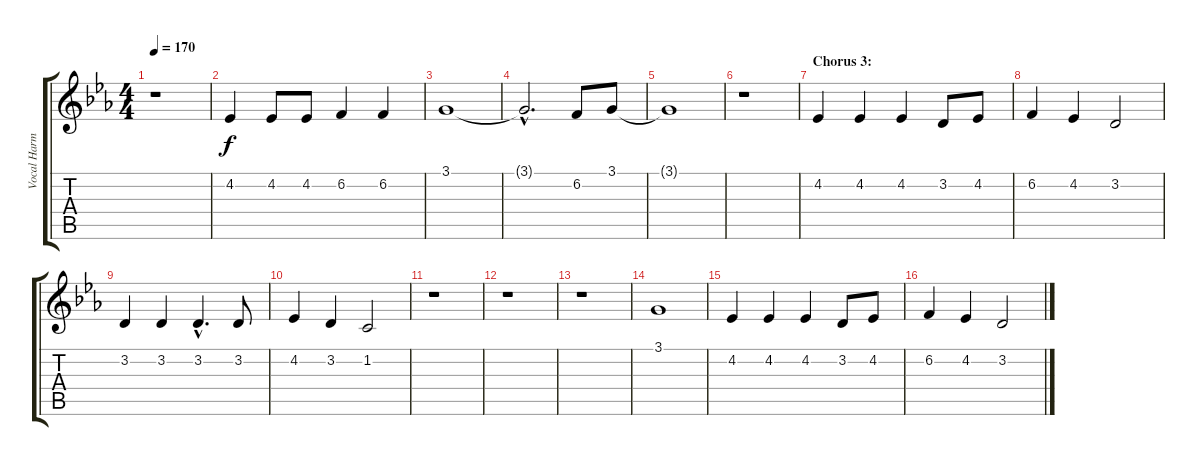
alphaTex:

\track ("Vocal Harmony" "Vocal Harm") {instrument choiraahs}
\staff {score tabs}
\tuning (E4 B3 G3 D3 A2 E2) {hide}
\ts (4 4)
\tempo 170
\clef g2
\ks cminor
r.1{dy f} |
4.2.4 4.2.8 4.2.8 6.2.4 6.2.4 |
3.1.1 |
3.1{hac t}.2{d} 6.2.8 3.1.8 |
3.1{t}.1 |
r.1 |
\section ("" "Chorus 3:")
4.2.4 4.2.4 4.2.4 3.2.8 4.2.8 |
6.2.4 4.2.4 3.2.2 |
3.2.4 3.2.4 3.2{hac}.4{d} 3.2.8 |
4.2.4 3.2.4 1.2.2 |
r.1 |
r.1 |
r.1 |
3.1.1 |
4.2.4 4.2.4 4.2.4 3.2.8 4.2.8 |
6.2.4 4.2.4 3.2.2
